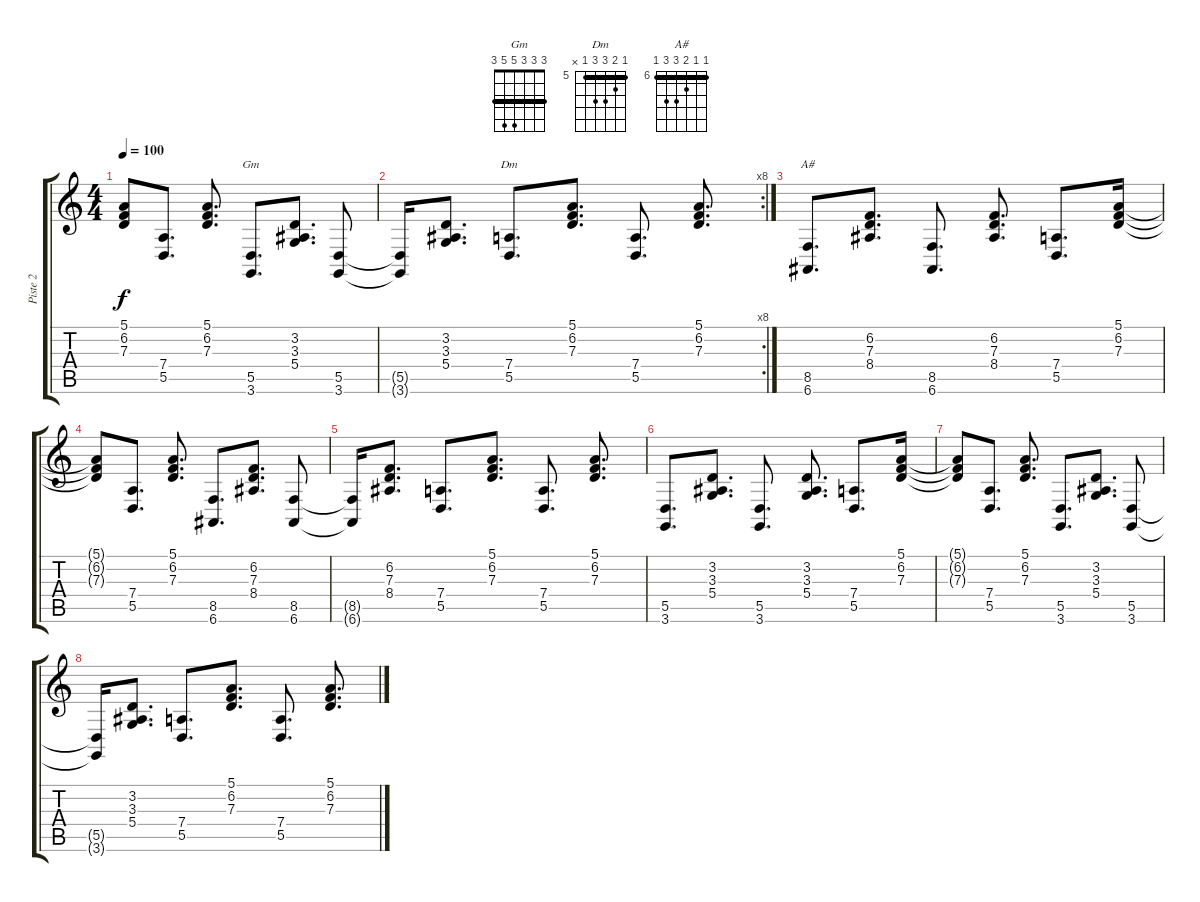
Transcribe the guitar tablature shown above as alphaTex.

\track ("Piste 2" "Piste 2") {instrument acousticgrandpiano}
\staff {score tabs}
\tuning (E4 B3 G3 D3 A2 E2) {hide}
\chord ("Gm" 3 3 3 5 5 3) {barre 3}
\chord ("Dm" 5 6 7 7 5 x) {firstfret 5 barre 5}
\chord ("A#" 6 6 7 8 8 6) {firstfret 6 barre 6}
\ts (4 4)
\tempo 100
\clef g2
\ks c
(5.1{t} 6.2{t} 7.3{t}).8{dy f} (7.4 5.5).8{d} (5.1 6.2 7.3).8{d} (5.5 3.6).8{d ch "Gm"} (3.2 3.3 5.4).8{d} (5.5 3.6).8 |
\rc 8
(5.5{t} 3.6{t}).16 (3.2 3.3 5.4).8{d} (7.4 5.5).8{d ch "Dm"} (5.1 6.2 7.3).8{d} (7.4 5.5).8{d} (5.1 6.2 7.3).8{d} |
(8.5 6.6).8{d ch "A#" volume 14} (6.2 7.3 8.4).8{d} (8.5 6.6).8{d} (6.2 7.3 8.4).8{d} (7.4 5.5).8{d} (5.1 6.2 7.3).16 |
(5.1{t} 6.2{t} 7.3{t}).8 (7.4 5.5).8{d} (5.1 6.2 7.3).8{d} (8.5 6.6).8{d} (6.2 7.3 8.4).8{d} (8.5 6.6).8 |
(8.5{t} 6.6{t}).16 (6.2 7.3 8.4).8{d volume 0} (7.4 5.5).8{d} (5.1 6.2 7.3).8{d} (7.4 5.5).8{d} (5.1 6.2 7.3).8{d} |
(5.5 3.6).8{d} (3.2 3.3 5.4).8{d} (5.5 3.6).8{d} (3.2 3.3 5.4).8{d} (7.4 5.5).8{d} (5.1 6.2 7.3).16 |
(5.1{t} 6.2{t} 7.3{t}).8 (7.4 5.5).8{d} (5.1 6.2 7.3).8{d} (5.5 3.6).8{d} (3.2 3.3 5.4).8{d} (5.5 3.6).8 |
(5.5{t} 3.6{t}).16 (3.2 3.3 5.4).8{d} (7.4 5.5).8{d} (5.1 6.2 7.3).8{d} (7.4 5.5).8{d} (5.1 6.2 7.3).8{d}
